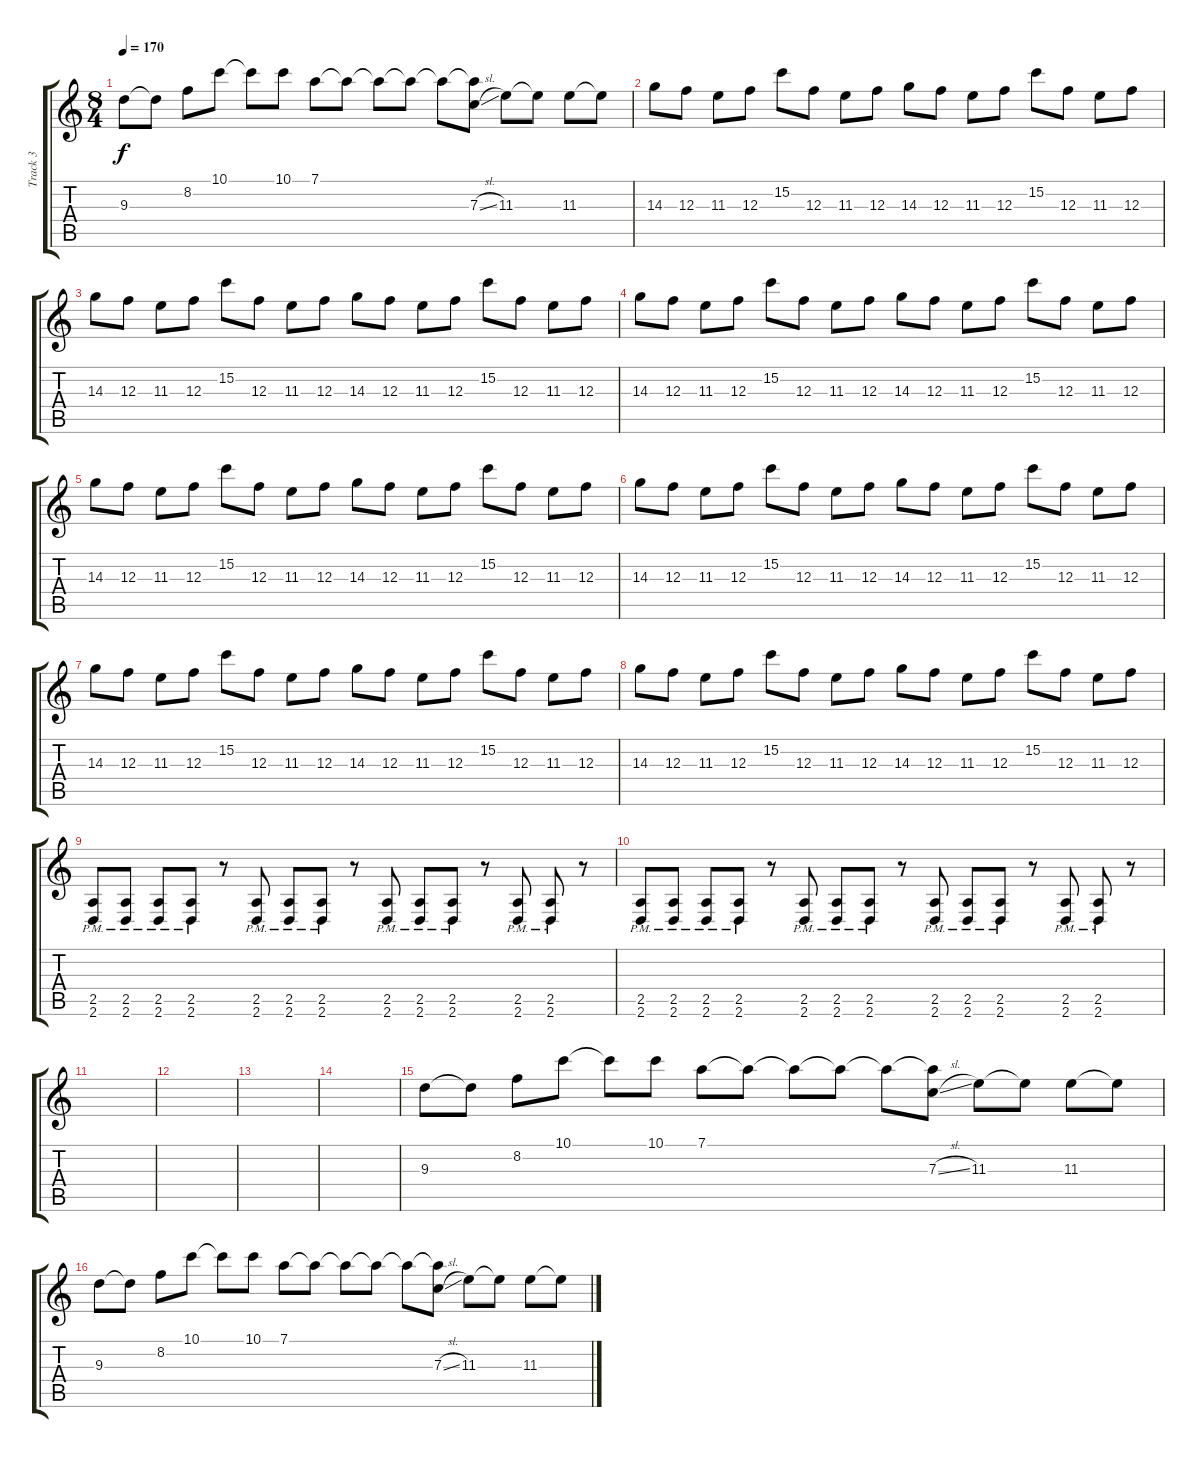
\track ("Track 3" "Track 3") {instrument overdrivenguitar}
\staff {score tabs}
\tuning (D4 A3 F3 C3 G2 C2) {hide}
\ts (8 4)
\tempo 170
\clef g2
\ks c
9.3.8{dy f instrument electricguitarjazz} 9.3{t}.8 8.2.8 10.1.8 10.1{t}.8 10.1.8 7.1.8 7.1{t}.8 7.1{t}.8 7.1{t}.8 7.1{t}.8 (7.1{t} 7.3{sl}).8 11.3.8 11.3{t}.8 11.3.8 11.3{t}.8 |
14.3.8{instrument overdrivenguitar} 12.3.8 11.3.8 12.3.8 15.2.8 12.3.8 11.3.8 12.3.8 14.3.8 12.3.8 11.3.8 12.3.8 15.2.8 12.3.8 11.3.8 12.3.8 |
14.3.8 12.3.8 11.3.8 12.3.8 15.2.8 12.3.8 11.3.8 12.3.8 14.3.8 12.3.8 11.3.8 12.3.8 15.2.8 12.3.8 11.3.8 12.3.8 |
14.3.8 12.3.8 11.3.8 12.3.8 15.2.8 12.3.8 11.3.8 12.3.8 14.3.8 12.3.8 11.3.8 12.3.8 15.2.8 12.3.8 11.3.8 12.3.8 |
14.3.8 12.3.8 11.3.8 12.3.8 15.2.8 12.3.8 11.3.8 12.3.8 14.3.8 12.3.8 11.3.8 12.3.8 15.2.8 12.3.8 11.3.8 12.3.8 |
14.3.8 12.3.8 11.3.8 12.3.8 15.2.8 12.3.8 11.3.8 12.3.8 14.3.8 12.3.8 11.3.8 12.3.8 15.2.8 12.3.8 11.3.8 12.3.8 |
14.3.8 12.3.8 11.3.8 12.3.8 15.2.8 12.3.8 11.3.8 12.3.8 14.3.8 12.3.8 11.3.8 12.3.8 15.2.8 12.3.8 11.3.8 12.3.8 |
14.3.8 12.3.8 11.3.8 12.3.8 15.2.8 12.3.8 11.3.8 12.3.8 14.3.8 12.3.8 11.3.8 12.3.8 15.2.8 12.3.8 11.3.8 12.3.8 |
(2.5{pm} 2.6).8 (2.5{pm} 2.6).8 (2.5{pm} 2.6).8 (2.5{pm} 2.6).8 r.8 (2.5{pm} 2.6).8 (2.5{pm} 2.6).8 (2.5{pm} 2.6).8 r.8 (2.5{pm} 2.6).8 (2.5{pm} 2.6).8 (2.5{pm} 2.6).8 r.8 (2.5{pm} 2.6).8 (2.5{pm} 2.6).8 r.8 |
(2.5{pm} 2.6).8 (2.5{pm} 2.6).8 (2.5{pm} 2.6).8 (2.5{pm} 2.6).8 r.8 (2.5{pm} 2.6).8 (2.5{pm} 2.6).8 (2.5{pm} 2.6).8 r.8 (2.5{pm} 2.6).8 (2.5{pm} 2.6).8 (2.5{pm} 2.6).8 r.8 (2.5{pm} 2.6).8 (2.5{pm} 2.6).8 r.8 |
|
|
|
|
9.3.8{instrument electricguitarjazz} 9.3{t}.8 8.2.8 10.1.8 10.1{t}.8 10.1.8 7.1.8 7.1{t}.8 7.1{t}.8 7.1{t}.8 7.1{t}.8 (7.1{t} 7.3{sl}).8 11.3.8 11.3{t}.8 11.3.8 11.3{t}.8 |
9.3.8{instrument electricguitarjazz} 9.3{t}.8 8.2.8 10.1.8 10.1{t}.8 10.1.8 7.1.8 7.1{t}.8 7.1{t}.8 7.1{t}.8 7.1{t}.8 (7.1{t} 7.3{sl}).8 11.3.8 11.3{t}.8 11.3.8 11.3{t}.8
